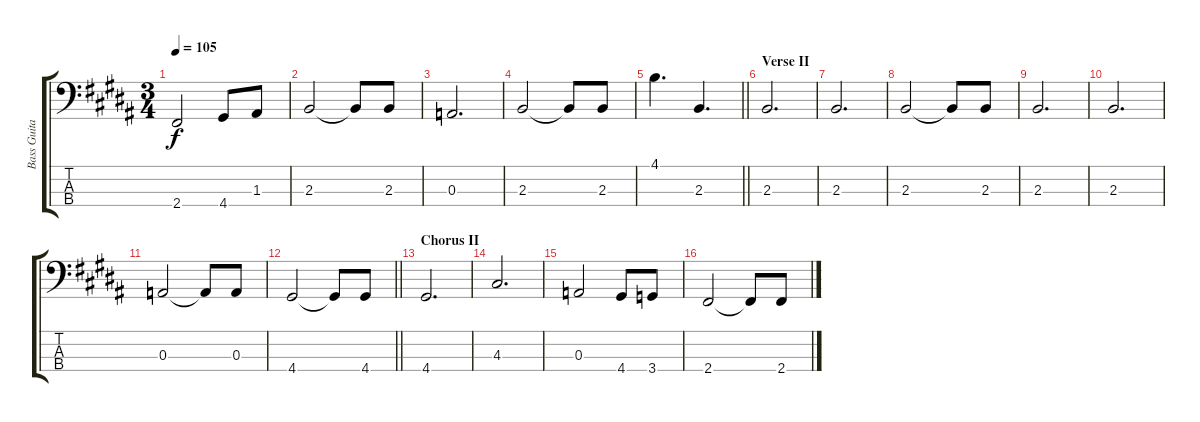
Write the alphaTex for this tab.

\track ("Bass Guitar" "Bass Guita") {instrument acousticbass}
\staff {score tabs}
\tuning (G2 D2 A1 E1) {hide}
\ts (3 4)
\tempo 105
\clef f4
\ks b
2.4.2{dy f} 4.4.8 1.3.8 |
2.3.2 2.3{t}.8 2.3.8 |
0.3.2{d} |
2.3.2 2.3{t}.8 2.3.8 |
\barLineRight lightlight
4.1.4{d} 2.3.4{d} |
\section ("" "Verse II")
2.3.2{d} |
2.3.2{d} |
2.3.2 2.3{t}.8 2.3.8 |
2.3.2{d} |
2.3.2{d} |
0.3.2 0.3{t}.8 0.3.8 |
\barLineRight lightlight
4.4.2 4.4{t}.8 4.4.8 |
\section ("" "Chorus II")
4.4.2{d} |
4.3.2{d} |
0.3.2 4.4.8 3.4.8 |
2.4.2 2.4{t}.8 2.4.8
